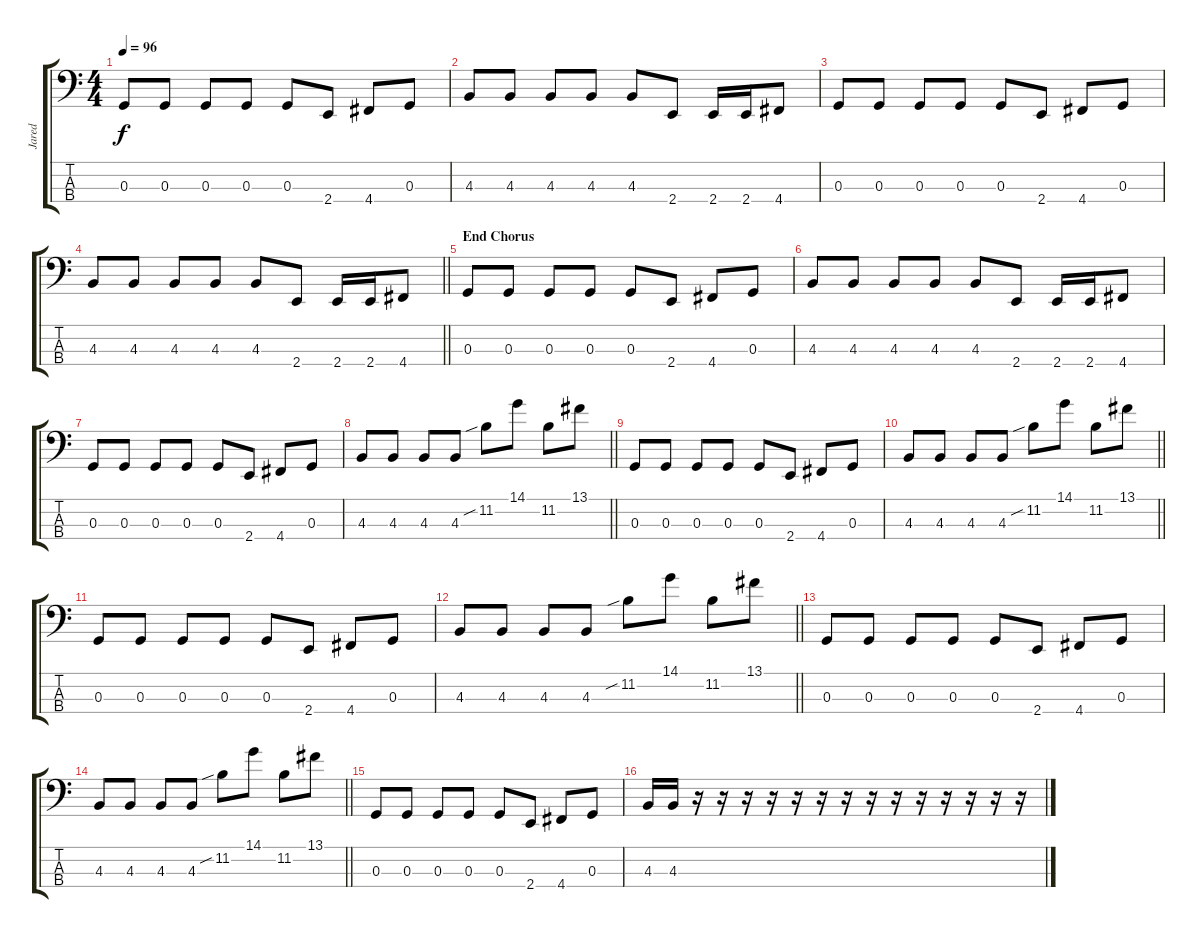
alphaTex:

\track ("Jared" "Jared") {instrument electricbasspick}
\staff {score tabs}
\tuning (F2 C2 G1 D1) {hide}
\ts (4 4)
\tempo 96
\clef f4
\ks c
0.3.8{dy f} 0.3.8 0.3.8 0.3.8 0.3.8 2.4.8 4.4.8 0.3.8 |
4.3.8 4.3.8 4.3.8 4.3.8 4.3.8 2.4.8 2.4.16 2.4.16 4.4.8 |
0.3.8 0.3.8 0.3.8 0.3.8 0.3.8 2.4.8 4.4.8 0.3.8 |
\barLineRight lightlight
4.3.8 4.3.8 4.3.8 4.3.8 4.3.8 2.4.8 2.4.16 2.4.16 4.4.8 |
\section ("" "End Chorus")
0.3.8 0.3.8 0.3.8 0.3.8 0.3.8 2.4.8 4.4.8 0.3.8 |
4.3.8 4.3.8 4.3.8 4.3.8 4.3.8 2.4.8 2.4.16 2.4.16 4.4.8 |
0.3.8 0.3.8 0.3.8 0.3.8 0.3.8 2.4.8 4.4.8 0.3.8 |
\barLineRight lightlight
4.3.8 4.3.8 4.3.8 4.3.8 11.2{sib}.8 14.1.8 11.2.8 13.1.8 |
0.3.8 0.3.8 0.3.8 0.3.8 0.3.8 2.4.8 4.4.8 0.3.8 |
\barLineRight lightlight
4.3.8 4.3.8 4.3.8 4.3.8 11.2{sib}.8 14.1.8 11.2.8 13.1.8 |
0.3.8 0.3.8 0.3.8 0.3.8 0.3.8 2.4.8 4.4.8 0.3.8 |
\barLineRight lightlight
4.3.8 4.3.8 4.3.8 4.3.8 11.2{sib}.8 14.1.8 11.2.8 13.1.8 |
0.3.8 0.3.8 0.3.8 0.3.8 0.3.8 2.4.8 4.4.8 0.3.8 |
\barLineRight lightlight
4.3.8 4.3.8 4.3.8 4.3.8 11.2{sib}.8 14.1.8 11.2.8 13.1.8 |
0.3.8 0.3.8 0.3.8 0.3.8 0.3.8 2.4.8 4.4.8 0.3.8 |
4.3.16 4.3.16 r.16 r.16 r.16 r.16 r.16 r.16 r.16 r.16 r.16 r.16 r.16 r.16 r.16 r.16
